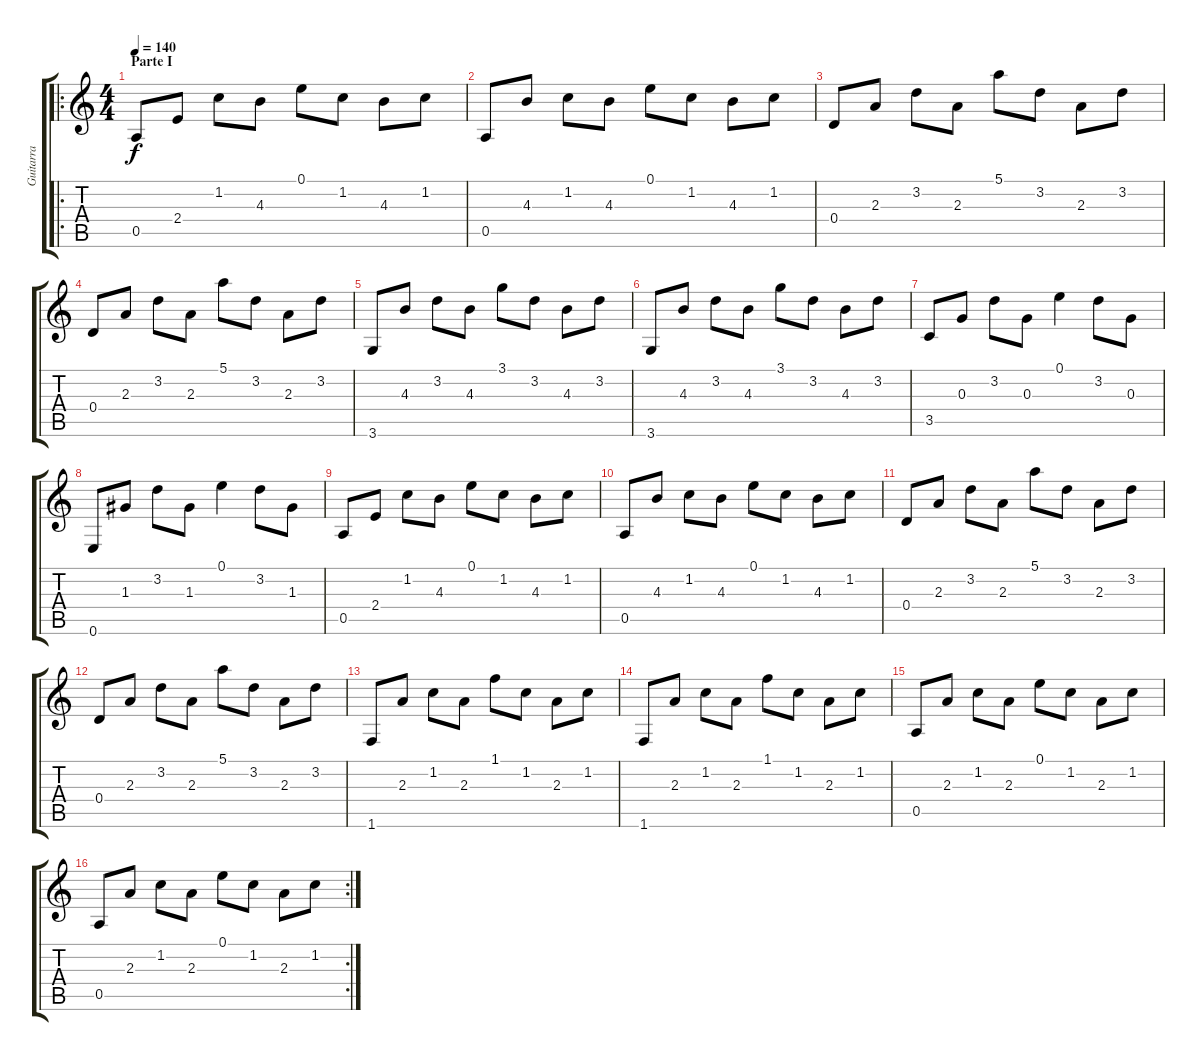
\track ("Guitarra" "Guitarra") {instrument electricguitarclean}
\staff {score tabs}
\tuning (E4 B3 G3 D3 A2 E2) {hide}
\ro
\ts (4 4)
\section ("" "Parte I")
\tempo 140
\clef g2
\ks c
0.5.8{dy f instrument electricguitarclean} 2.4.8 1.2.8 4.3.8 0.1.8 1.2.8 4.3.8 1.2.8 |
0.5.8 4.3.8 1.2.8 4.3.8 0.1.8 1.2.8 4.3.8 1.2.8 |
0.4.8 2.3.8 3.2.8 2.3.8 5.1.8 3.2.8 2.3.8 3.2.8 |
0.4.8 2.3.8 3.2.8 2.3.8 5.1.8 3.2.8 2.3.8 3.2.8 |
3.6.8 4.3.8 3.2.8 4.3.8 3.1.8 3.2.8 4.3.8 3.2.8 |
3.6.8 4.3.8 3.2.8 4.3.8 3.1.8 3.2.8 4.3.8 3.2.8 |
3.5.8 0.3.8 3.2.8 0.3.8 0.1.4 3.2.8 0.3.8 |
0.6.8 1.3.8 3.2.8 1.3.8 0.1.4 3.2.8 1.3.8 |
0.5.8 2.4.8 1.2.8 4.3.8 0.1.8 1.2.8 4.3.8 1.2.8 |
0.5.8 4.3.8 1.2.8 4.3.8 0.1.8 1.2.8 4.3.8 1.2.8 |
0.4.8 2.3.8 3.2.8 2.3.8 5.1.8 3.2.8 2.3.8 3.2.8 |
0.4.8 2.3.8 3.2.8 2.3.8 5.1.8 3.2.8 2.3.8 3.2.8 |
1.6.8 2.3.8 1.2.8 2.3.8 1.1.8 1.2.8 2.3.8 1.2.8 |
1.6.8 2.3.8 1.2.8 2.3.8 1.1.8 1.2.8 2.3.8 1.2.8 |
0.5.8 2.3.8 1.2.8 2.3.8 0.1.8 1.2.8 2.3.8 1.2.8 |
\rc 2
0.5.8 2.3.8 1.2.8 2.3.8 0.1.8 1.2.8 2.3.8 1.2.8
